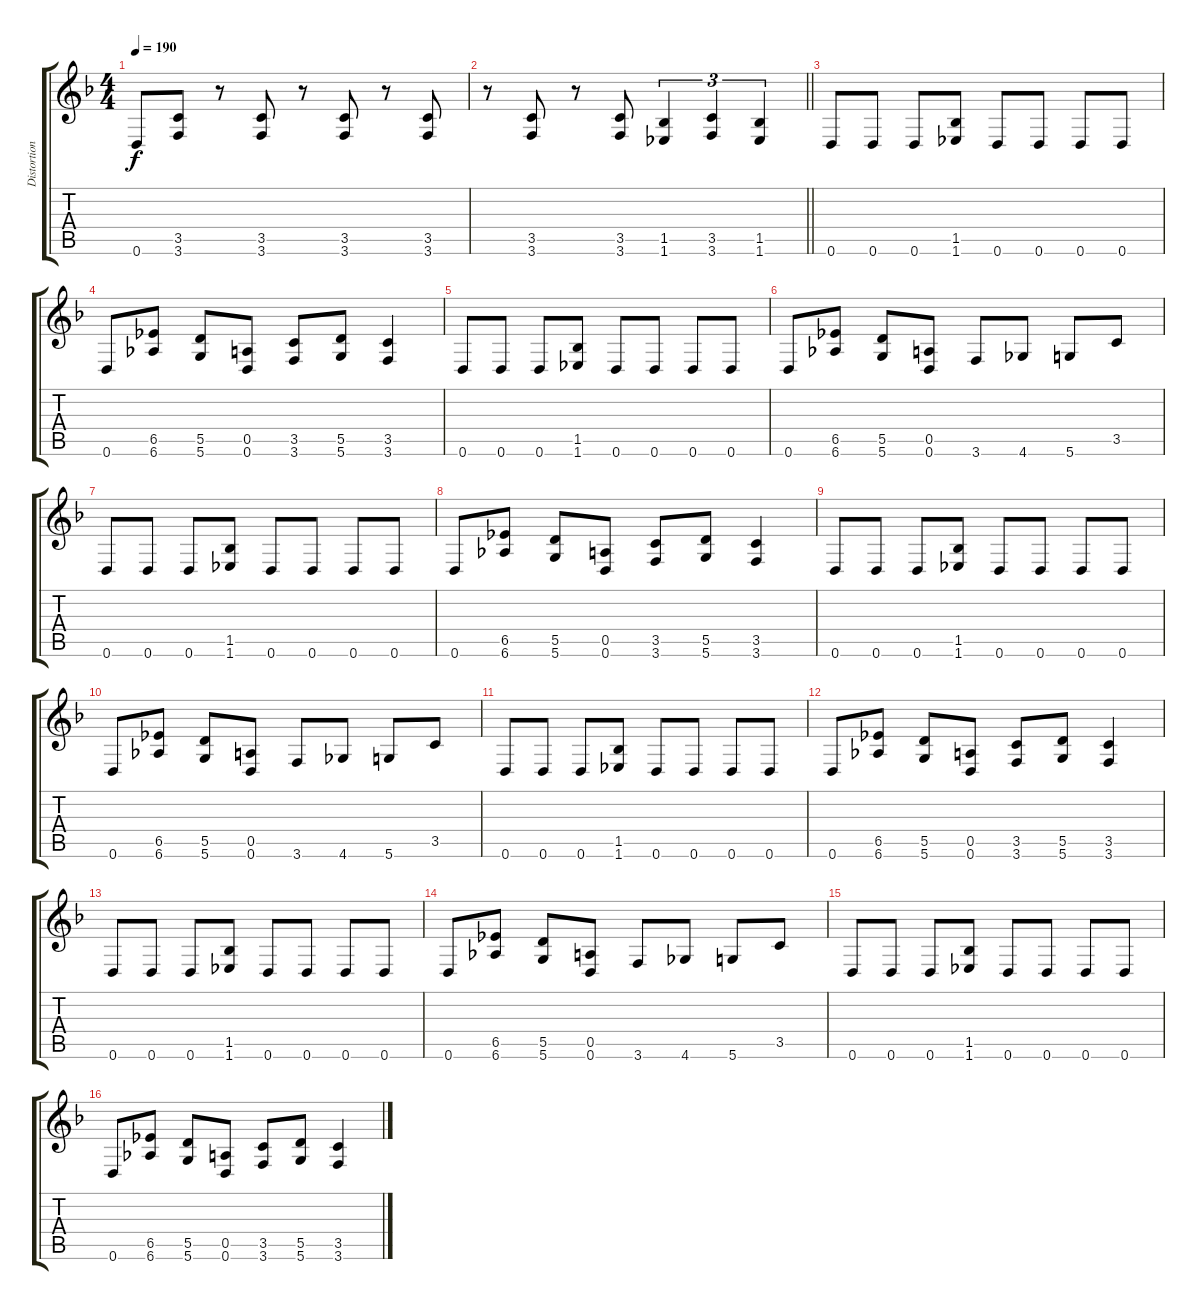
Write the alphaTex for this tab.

\track ("Distortion" "Distortion") {instrument distortionguitar}
\staff {score tabs}
\tuning (E4 B3 G3 D3 A2 D2) {hide}
\ts (4 4)
\tempo 190
\clef g2
\ks f
0.6.8{dy f} (3.5 3.6).8 r.8 (3.5 3.6).8 r.8 (3.5 3.6).8 r.8 (3.5 3.6).8 |
\barLineRight lightlight
r.8 (3.5 3.6).8 r.8 (3.5 3.6).8 (1.5 1.6).4{tu (3 2)} (3.5 3.6).4{tu (3 2)} (1.5 1.6).4{tu (3 2)} |
\section ("" " ")
0.6.8 0.6.8 0.6.8 (1.5 1.6).8 0.6.8 0.6.8 0.6.8 0.6.8 |
0.6.8 (6.5 6.6).8 (5.5 5.6).8 (0.5 0.6).8 (3.5 3.6).8 (5.5 5.6).8 (3.5 3.6).4 |
0.6.8 0.6.8 0.6.8 (1.5 1.6).8 0.6.8 0.6.8 0.6.8 0.6.8 |
0.6.8 (6.5 6.6).8 (5.5 5.6).8 (0.5 0.6).8 3.6.8 4.6.8 5.6.8 3.5.8 |
0.6.8 0.6.8 0.6.8 (1.5 1.6).8 0.6.8 0.6.8 0.6.8 0.6.8 |
0.6.8 (6.5 6.6).8 (5.5 5.6).8 (0.5 0.6).8 (3.5 3.6).8 (5.5 5.6).8 (3.5 3.6).4 |
0.6.8 0.6.8 0.6.8 (1.5 1.6).8 0.6.8 0.6.8 0.6.8 0.6.8 |
0.6.8 (6.5 6.6).8 (5.5 5.6).8 (0.5 0.6).8 3.6.8 4.6.8 5.6.8 3.5.8 |
0.6.8 0.6.8 0.6.8 (1.5 1.6).8 0.6.8 0.6.8 0.6.8 0.6.8 |
0.6.8 (6.5 6.6).8 (5.5 5.6).8 (0.5 0.6).8 (3.5 3.6).8 (5.5 5.6).8 (3.5 3.6).4 |
0.6.8 0.6.8 0.6.8 (1.5 1.6).8 0.6.8 0.6.8 0.6.8 0.6.8 |
0.6.8 (6.5 6.6).8 (5.5 5.6).8 (0.5 0.6).8 3.6.8 4.6.8 5.6.8 3.5.8 |
0.6.8 0.6.8 0.6.8 (1.5 1.6).8 0.6.8 0.6.8 0.6.8 0.6.8 |
0.6.8 (6.5 6.6).8 (5.5 5.6).8 (0.5 0.6).8 (3.5 3.6).8 (5.5 5.6).8 (3.5 3.6).4
